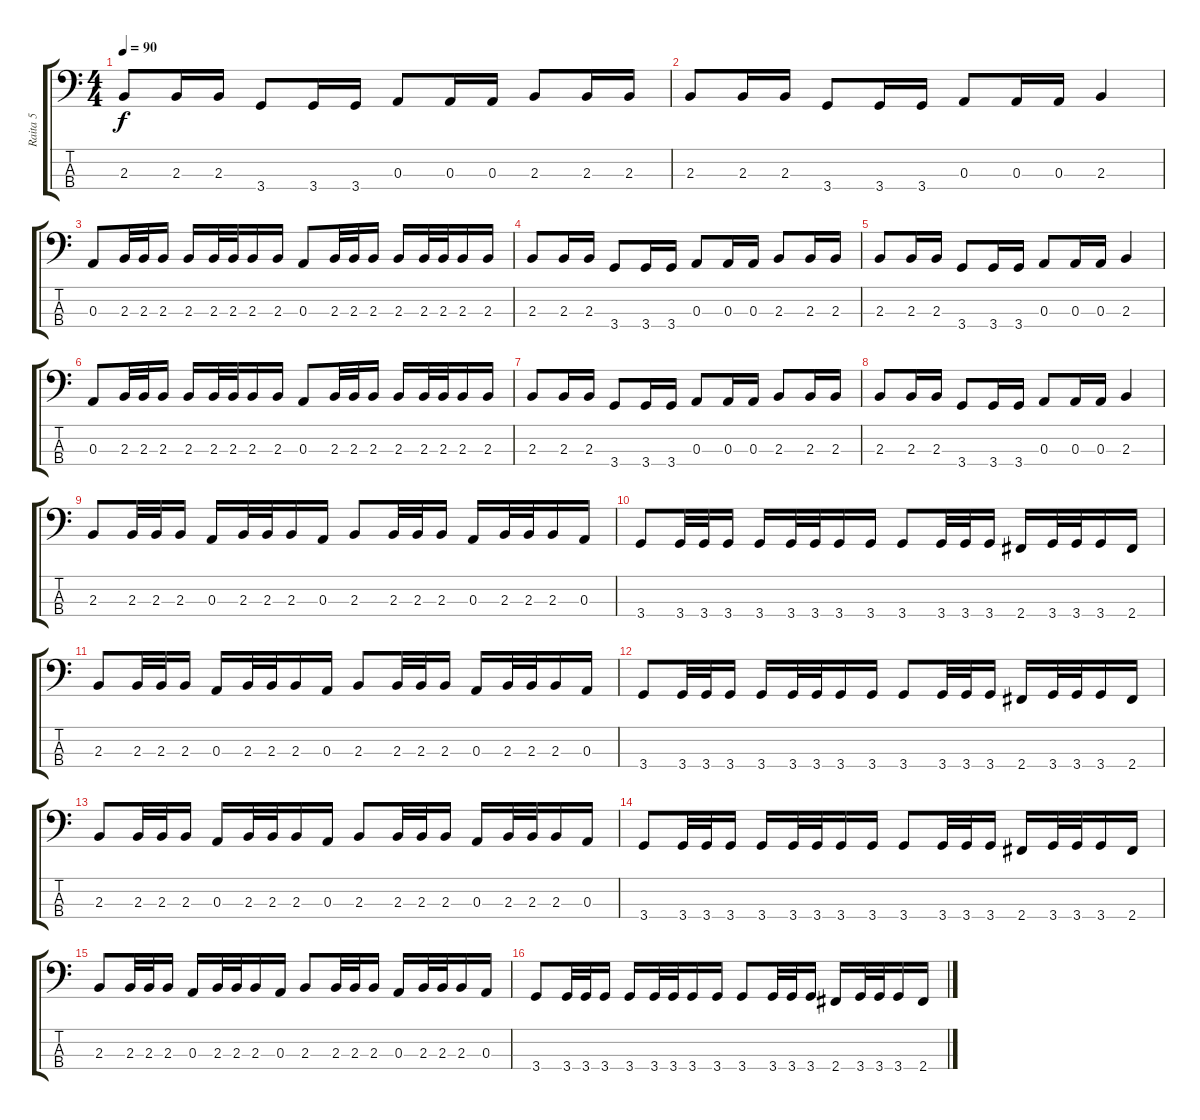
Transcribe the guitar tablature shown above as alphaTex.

\track ("Raita 5" "Raita 5") {instrument electricbassfinger}
\staff {score tabs}
\tuning (G2 D2 A1 E1) {hide}
\ts (4 4)
\tempo 90
\clef f4
\ks c
2.3.8{dy f instrument electricbassfinger} 2.3.16 2.3.16 3.4.8 3.4.16 3.4.16 0.3.8 0.3.16 0.3.16 2.3.8 2.3.16 2.3.16 |
2.3.8 2.3.16 2.3.16 3.4.8 3.4.16 3.4.16 0.3.8 0.3.16 0.3.16 2.3.4 |
0.3.8 2.3.32 2.3.32 2.3.16 2.3.16 2.3.32 2.3.32 2.3.16 2.3.16 0.3.8 2.3.32 2.3.32 2.3.16 2.3.16 2.3.32 2.3.32 2.3.16 2.3.16 |
2.3.8 2.3.16 2.3.16 3.4.8 3.4.16 3.4.16 0.3.8 0.3.16 0.3.16 2.3.8 2.3.16 2.3.16 |
2.3.8 2.3.16 2.3.16 3.4.8 3.4.16 3.4.16 0.3.8 0.3.16 0.3.16 2.3.4 |
0.3.8 2.3.32 2.3.32 2.3.16 2.3.16 2.3.32 2.3.32 2.3.16 2.3.16 0.3.8 2.3.32 2.3.32 2.3.16 2.3.16 2.3.32 2.3.32 2.3.16 2.3.16 |
2.3.8 2.3.16 2.3.16 3.4.8 3.4.16 3.4.16 0.3.8 0.3.16 0.3.16 2.3.8 2.3.16 2.3.16 |
2.3.8 2.3.16 2.3.16 3.4.8 3.4.16 3.4.16 0.3.8 0.3.16 0.3.16 2.3.4 |
2.3.8 2.3.32 2.3.32 2.3.16 0.3.16 2.3.32 2.3.32 2.3.16 0.3.16 2.3.8 2.3.32 2.3.32 2.3.16 0.3.16 2.3.32 2.3.32 2.3.16 0.3.16 |
3.4.8 3.4.32 3.4.32 3.4.16 3.4.16 3.4.32 3.4.32 3.4.16 3.4.16 3.4.8 3.4.32 3.4.32 3.4.16 2.4.16 3.4.32 3.4.32 3.4.16 2.4.16 |
2.3.8 2.3.32 2.3.32 2.3.16 0.3.16 2.3.32 2.3.32 2.3.16 0.3.16 2.3.8 2.3.32 2.3.32 2.3.16 0.3.16 2.3.32 2.3.32 2.3.16 0.3.16 |
3.4.8 3.4.32 3.4.32 3.4.16 3.4.16 3.4.32 3.4.32 3.4.16 3.4.16 3.4.8 3.4.32 3.4.32 3.4.16 2.4.16 3.4.32 3.4.32 3.4.16 2.4.16 |
2.3.8 2.3.32 2.3.32 2.3.16 0.3.16 2.3.32 2.3.32 2.3.16 0.3.16 2.3.8 2.3.32 2.3.32 2.3.16 0.3.16 2.3.32 2.3.32 2.3.16 0.3.16 |
3.4.8 3.4.32 3.4.32 3.4.16 3.4.16 3.4.32 3.4.32 3.4.16 3.4.16 3.4.8 3.4.32 3.4.32 3.4.16 2.4.16 3.4.32 3.4.32 3.4.16 2.4.16 |
2.3.8 2.3.32 2.3.32 2.3.16 0.3.16 2.3.32 2.3.32 2.3.16 0.3.16 2.3.8 2.3.32 2.3.32 2.3.16 0.3.16 2.3.32 2.3.32 2.3.16 0.3.16 |
3.4.8 3.4.32 3.4.32 3.4.16 3.4.16 3.4.32 3.4.32 3.4.16 3.4.16 3.4.8 3.4.32 3.4.32 3.4.16 2.4.16 3.4.32 3.4.32 3.4.16 2.4.16
